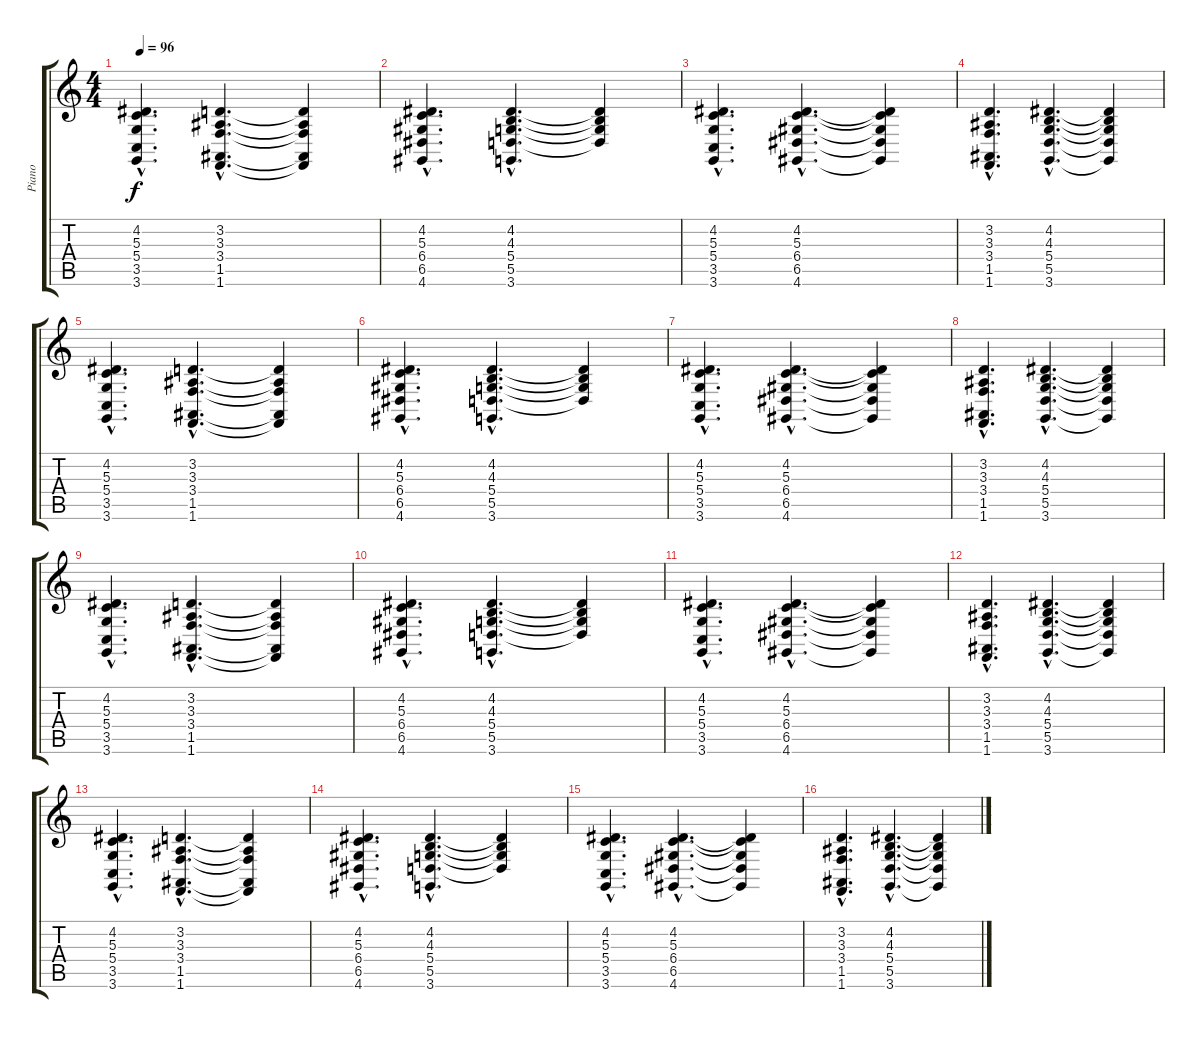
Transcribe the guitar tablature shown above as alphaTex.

\track ("Piano" "Piano") {instrument acousticgrandpiano}
\staff {score tabs}
\tuning (E4 B3 G3 D3 A2 E2) {hide}
\ts (4 4)
\tempo 96
\clef g2
\ks c
(4.2{hac} 5.3{hac} 5.4{hac} 3.5{hac} 3.6{hac}).4{d dy f volume 10 instrument acousticgrandpiano} (3.2{hac} 3.3{hac} 3.4{hac} 1.5{hac} 1.6{hac}).4{d} (3.2{t} 3.3{t} 3.4{t} 1.5{t} 1.6{t}).4 |
(4.2{hac} 5.3{hac} 6.4{hac} 6.5{hac} 4.6{hac}).4{d} (4.2{hac} 4.3{hac} 5.4{hac} 5.5{hac} 3.6{hac}).4{d} (4.2{t} 4.3{t} 5.4{t} 5.5{t}).4 |
(4.2{hac} 5.3{hac} 5.4{hac} 3.5{hac} 3.6{hac}).4{d} (4.2{hac} 5.3{hac} 6.4{hac} 6.5{hac} 4.6{hac}).4{d} (4.2{t} 5.3{t} 6.4{t} 6.5{t} 4.6{t}).4 |
(3.2{hac} 3.3{hac} 3.4{hac} 1.5{hac} 1.6{hac}).4{d} (4.2{hac} 4.3{hac} 5.4{hac} 5.5{hac} 3.6{hac}).4{d} (4.2{t} 4.3{t} 5.4{t} 5.5{t} 3.6{t}).4 |
(4.2{hac} 5.3{hac} 5.4{hac} 3.5{hac} 3.6{hac}).4{d volume 7} (3.2{hac} 3.3{hac} 3.4{hac} 1.5{hac} 1.6{hac}).4{d} (3.2{t} 3.3{t} 3.4{t} 1.5{t} 1.6{t}).4 |
(4.2{hac} 5.3{hac} 6.4{hac} 6.5{hac} 4.6{hac}).4{d} (4.2{hac} 4.3{hac} 5.4{hac} 5.5{hac} 3.6{hac}).4{d} (4.2{t} 4.3{t} 5.4{t} 5.5{t}).4 |
(4.2{hac} 5.3{hac} 5.4{hac} 3.5{hac} 3.6{hac}).4{d} (4.2{hac} 5.3{hac} 6.4{hac} 6.5{hac} 4.6{hac}).4{d} (4.2{t} 5.3{t} 6.4{t} 6.5{t} 4.6{t}).4 |
(3.2{hac} 3.3{hac} 3.4{hac} 1.5{hac} 1.6{hac}).4{d} (4.2{hac} 4.3{hac} 5.4{hac} 5.5{hac} 3.6{hac}).4{d} (4.2{t} 4.3{t} 5.4{t} 5.5{t} 3.6{t}).4 |
(4.2{hac} 5.3{hac} 5.4{hac} 3.5{hac} 3.6{hac}).4{d} (3.2{hac} 3.3{hac} 3.4{hac} 1.5{hac} 1.6{hac}).4{d} (3.2{t} 3.3{t} 3.4{t} 1.5{t} 1.6{t}).4 |
(4.2{hac} 5.3{hac} 6.4{hac} 6.5{hac} 4.6{hac}).4{d} (4.2{hac} 4.3{hac} 5.4{hac} 5.5{hac} 3.6{hac}).4{d} (4.2{t} 4.3{t} 5.4{t} 5.5{t}).4 |
(4.2{hac} 5.3{hac} 5.4{hac} 3.5{hac} 3.6{hac}).4{d} (4.2{hac} 5.3{hac} 6.4{hac} 6.5{hac} 4.6{hac}).4{d} (4.2{t} 5.3{t} 6.4{t} 6.5{t} 4.6{t}).4 |
(3.2{hac} 3.3{hac} 3.4{hac} 1.5{hac} 1.6{hac}).4{d} (4.2{hac} 4.3{hac} 5.4{hac} 5.5{hac} 3.6{hac}).4{d} (4.2{t} 4.3{t} 5.4{t} 5.5{t} 3.6{t}).4 |
(4.2{hac} 5.3{hac} 5.4{hac} 3.5{hac} 3.6{hac}).4{d} (3.2{hac} 3.3{hac} 3.4{hac} 1.5{hac} 1.6{hac}).4{d} (3.2{t} 3.3{t} 3.4{t} 1.5{t} 1.6{t}).4 |
(4.2{hac} 5.3{hac} 6.4{hac} 6.5{hac} 4.6{hac}).4{d} (4.2{hac} 4.3{hac} 5.4{hac} 5.5{hac} 3.6{hac}).4{d} (4.2{t} 4.3{t} 5.4{t} 5.5{t}).4 |
(4.2{hac} 5.3{hac} 5.4{hac} 3.5{hac} 3.6{hac}).4{d} (4.2{hac} 5.3{hac} 6.4{hac} 6.5{hac} 4.6{hac}).4{d} (4.2{t} 5.3{t} 6.4{t} 6.5{t} 4.6{t}).4 |
(3.2{hac} 3.3{hac} 3.4{hac} 1.5{hac} 1.6{hac}).4{d} (4.2{hac} 4.3{hac} 5.4{hac} 5.5{hac} 3.6{hac}).4{d} (4.2{t} 4.3{t} 5.4{t} 5.5{t} 3.6{t}).4
